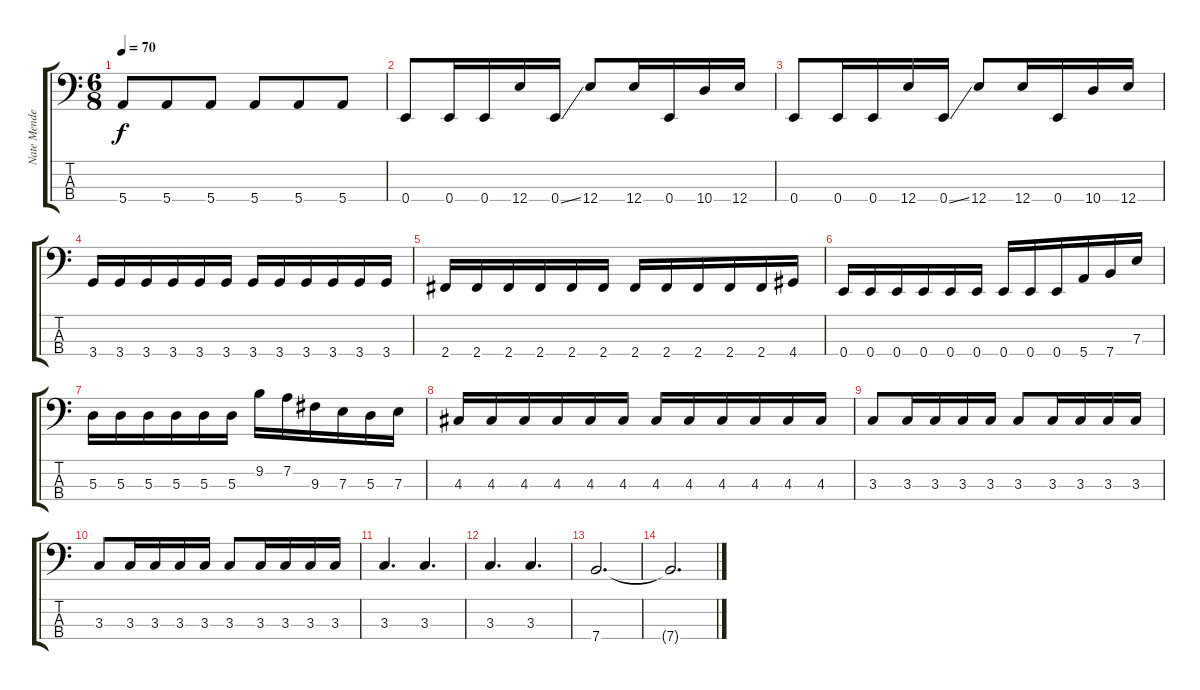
\track ("Nate Mendel - Bass" "Nate Mende") {instrument electricbassfinger}
\staff {score tabs}
\tuning (G2 D2 A1 E1) {hide}
\ts (6 8)
\tempo 70
\clef f4
\ks c
5.4.8{dy f} 5.4.8 5.4.8 5.4.8 5.4.8 5.4.8 |
0.4.8 0.4.16 0.4.16 12.4.16 0.4{ss}.16 12.4.8 12.4.16 0.4.16 10.4.16 12.4.16 |
0.4.8 0.4.16 0.4.16 12.4.16 0.4{ss}.16 12.4.8 12.4.16 0.4.16 10.4.16 12.4.16 |
3.4.16 3.4.16 3.4.16 3.4.16 3.4.16 3.4.16 3.4.16 3.4.16 3.4.16 3.4.16 3.4.16 3.4.16 |
2.4.16 2.4.16 2.4.16 2.4.16 2.4.16 2.4.16 2.4.16 2.4.16 2.4.16 2.4.16 2.4.16 4.4.16 |
0.4.16 0.4.16 0.4.16 0.4.16 0.4.16 0.4.16 0.4.16 0.4.16 0.4.16 5.4.16 7.4.16 7.3.16 |
5.3.16 5.3.16 5.3.16 5.3.16 5.3.16 5.3.16 9.2.16 7.2.16 9.3.16 7.3.16 5.3.16 7.3.16 |
4.3.16 4.3.16 4.3.16 4.3.16 4.3.16 4.3.16 4.3.16 4.3.16 4.3.16 4.3.16 4.3.16 4.3.16 |
3.3.8 3.3.16 3.3.16 3.3.16 3.3.16 3.3.8 3.3.16 3.3.16 3.3.16 3.3.16 |
3.3.8 3.3.16 3.3.16 3.3.16 3.3.16 3.3.8 3.3.16 3.3.16 3.3.16 3.3.16 |
3.3.4{d} 3.3.4{d} |
3.3.4{d} 3.3.4{d} |
7.4.2{d} |
7.4{t}.2{d}
